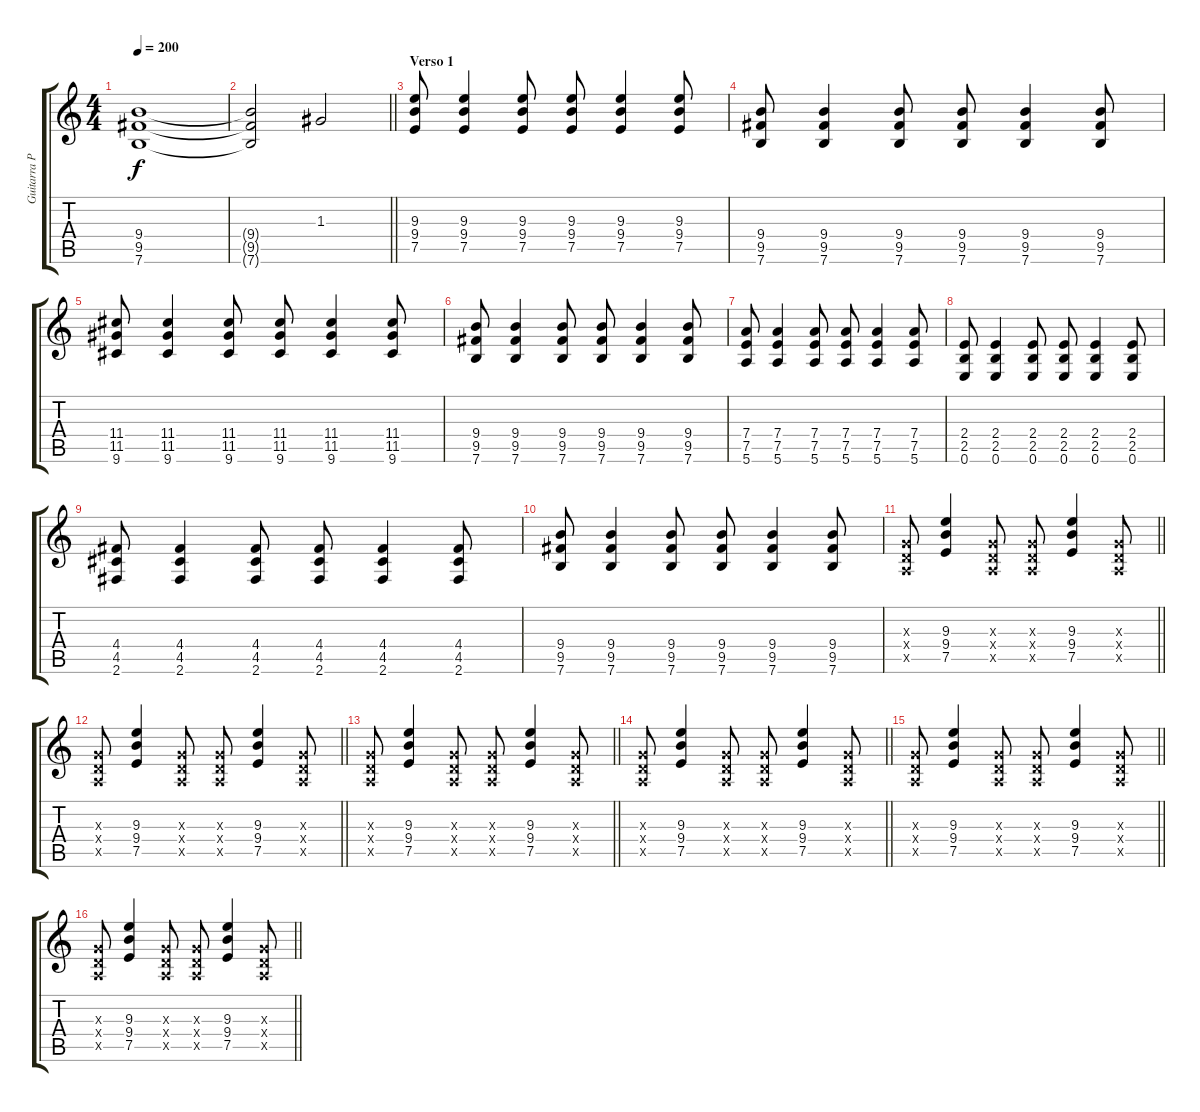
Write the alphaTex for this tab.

\track ("Guitarra Principal" "Guitarra P") {mute instrument distortionguitar}
\staff {score tabs}
\tuning (E4 B3 G3 D3 A2 E2) {hide}
\ts (4 4)
\tempo 200
\clef g2
\ks c
(9.4 9.5 7.6).1{dy f} |
\barLineRight lightlight
(9.4{t} 9.5{t} 7.6{t}).2 1.3{t}.2 |
\section ("" "Verso 1")
(9.3 9.4 7.5).8 (9.3 9.4 7.5).4 (9.3 9.4 7.5).8 (9.3 9.4 7.5).8 (9.3 9.4 7.5).4 (9.3 9.4 7.5).8 |
(9.4 9.5 7.6).8 (9.4 9.5 7.6).4 (9.4 9.5 7.6).8 (9.4 9.5 7.6).8 (9.4 9.5 7.6).4 (9.4 9.5 7.6).8 |
(11.4 11.5 9.6).8 (11.4 11.5 9.6).4 (11.4 11.5 9.6).8 (11.4 11.5 9.6).8 (11.4 11.5 9.6).4 (11.4 11.5 9.6).8 |
(9.4 9.5 7.6).8 (9.4 9.5 7.6).4 (9.4 9.5 7.6).8 (9.4 9.5 7.6).8 (9.4 9.5 7.6).4 (9.4 9.5 7.6).8 |
(7.4 7.5 5.6).8 (7.4 7.5 5.6).4 (7.4 7.5 5.6).8 (7.4 7.5 5.6).8 (7.4 7.5 5.6).4 (7.4 7.5 5.6).8 |
(2.4 2.5 0.6).8 (2.4 2.5 0.6).4 (2.4 2.5 0.6).8 (2.4 2.5 0.6).8 (2.4 2.5 0.6).4 (2.4 2.5 0.6).8 |
(4.4 4.5 2.6).8 (4.4 4.5 2.6).4 (4.4 4.5 2.6).8 (4.4 4.5 2.6).8 (4.4 4.5 2.6).4 (4.4 4.5 2.6).8 |
(9.4 9.5 7.6).8 (9.4 9.5 7.6).4 (9.4 9.5 7.6).8 (9.4 9.5 7.6).8 (9.4 9.5 7.6).4 (9.4 9.5 7.6).8 |
\barLineRight lightlight
(0.3{x} 0.4{x} 0.5{x}).8 (9.3 9.4 7.5).4 (0.3{x} 0.4{x} 0.5{x}).8 (0.3{x} 0.4{x} 0.5{x}).8 (9.3 9.4 7.5).4 (0.3{x} 0.4{x} 0.5{x}).8 |
\barLineRight lightlight
(0.3{x} 0.4{x} 0.5{x}).8 (9.3 9.4 7.5).4 (0.3{x} 0.4{x} 0.5{x}).8 (0.3{x} 0.4{x} 0.5{x}).8 (9.3 9.4 7.5).4 (0.3{x} 0.4{x} 0.5{x}).8 |
\barLineRight lightlight
(0.3{x} 0.4{x} 0.5{x}).8 (9.3 9.4 7.5).4 (0.3{x} 0.4{x} 0.5{x}).8 (0.3{x} 0.4{x} 0.5{x}).8 (9.3 9.4 7.5).4 (0.3{x} 0.4{x} 0.5{x}).8 |
\barLineRight lightlight
(0.3{x} 0.4{x} 0.5{x}).8 (9.3 9.4 7.5).4 (0.3{x} 0.4{x} 0.5{x}).8 (0.3{x} 0.4{x} 0.5{x}).8 (9.3 9.4 7.5).4 (0.3{x} 0.4{x} 0.5{x}).8 |
\barLineRight lightlight
(0.3{x} 0.4{x} 0.5{x}).8 (9.3 9.4 7.5).4 (0.3{x} 0.4{x} 0.5{x}).8 (0.3{x} 0.4{x} 0.5{x}).8 (9.3 9.4 7.5).4 (0.3{x} 0.4{x} 0.5{x}).8 |
\barLineRight lightlight
(0.3{x} 0.4{x} 0.5{x}).8 (9.3 9.4 7.5).4 (0.3{x} 0.4{x} 0.5{x}).8 (0.3{x} 0.4{x} 0.5{x}).8 (9.3 9.4 7.5).4 (0.3{x} 0.4{x} 0.5{x}).8
